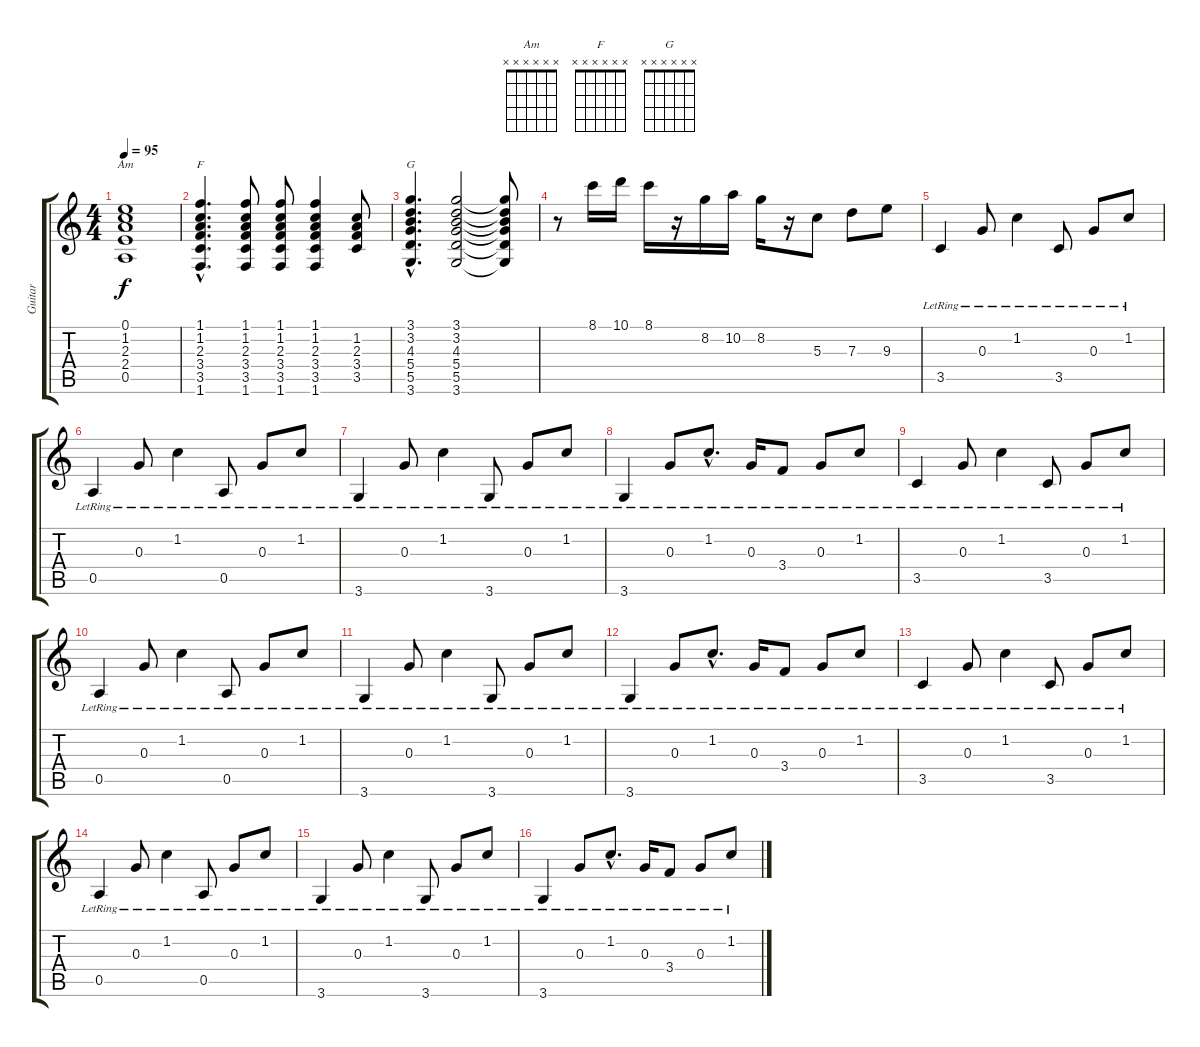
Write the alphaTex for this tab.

\track ("Guitar" "Guitar") {instrument acousticguitarsteel}
\staff {score tabs}
\tuning (E4 B3 G3 D3 A2 E2) {hide}
\chord ("Am" x x x x x x) {firstfret 0}
\chord ("F" x x x x x x) {firstfret 0}
\chord ("G" x x x x x x) {firstfret 0}
\ts (4 4)
\tempo 95
\clef g2
\ks c
(0.1 1.2 2.3 2.4 0.5).1{ch "Am" dy f} |
(1.1{hac} 1.2{hac} 2.3{hac} 3.4{hac} 3.5{hac} 1.6{hac}).4{d ch "F"} (1.1 1.2 2.3 3.4 3.5 1.6).8 (1.1 1.2 2.3 3.4 3.5 1.6).8 (1.1 1.2 2.3 3.4 3.5 1.6).4 (1.2 2.3 3.4 3.5).8 |
(3.1{hac} 3.2{hac} 4.3{hac} 5.4{hac} 5.5{hac} 3.6{hac}).4{d ch "G"} (3.1 3.2 4.3 5.4 5.5 3.6).2 (3.1{t} 3.2{t} 4.3{t} 5.4{t} 5.5{t} 3.6{t}).8 |
r.8 8.1.16 10.1.16 8.1.16 r.16 8.2.16 10.2.16 8.2.16 r.16 5.3.8 7.3.8 9.3.8 |
3.5{lr}.4 0.3{lr}.8 1.2{lr}.4 3.5{lr}.8 0.3{lr}.8 1.2{lr}.8 |
0.5{lr}.4 0.3{lr}.8 1.2{lr}.4 0.5{lr}.8 0.3{lr}.8 1.2{lr}.8 |
3.6{lr}.4 0.3{lr}.8 1.2{lr}.4 3.6{lr}.8 0.3{lr}.8 1.2{lr}.8 |
3.6{lr}.4 0.3{lr}.8 1.2{hac lr}.8{d} 0.3{lr}.16 3.4{lr}.8 0.3{lr}.8 1.2{lr}.8 |
3.5{lr}.4 0.3{lr}.8 1.2{lr}.4 3.5{lr}.8 0.3{lr}.8 1.2{lr}.8 |
0.5{lr}.4 0.3{lr}.8 1.2{lr}.4 0.5{lr}.8 0.3{lr}.8 1.2{lr}.8 |
3.6{lr}.4 0.3{lr}.8 1.2{lr}.4 3.6{lr}.8 0.3{lr}.8 1.2{lr}.8 |
3.6{lr}.4 0.3{lr}.8 1.2{hac lr}.8{d} 0.3{lr}.16 3.4{lr}.8 0.3{lr}.8 1.2{lr}.8 |
3.5{lr}.4 0.3{lr}.8 1.2{lr}.4 3.5{lr}.8 0.3{lr}.8 1.2{lr}.8 |
0.5{lr}.4 0.3{lr}.8 1.2{lr}.4 0.5{lr}.8 0.3{lr}.8 1.2{lr}.8 |
3.6{lr}.4 0.3{lr}.8 1.2{lr}.4 3.6{lr}.8 0.3{lr}.8 1.2{lr}.8 |
3.6{lr}.4 0.3{lr}.8 1.2{hac lr}.8{d} 0.3{lr}.16 3.4{lr}.8 0.3{lr}.8 1.2{lr}.8
